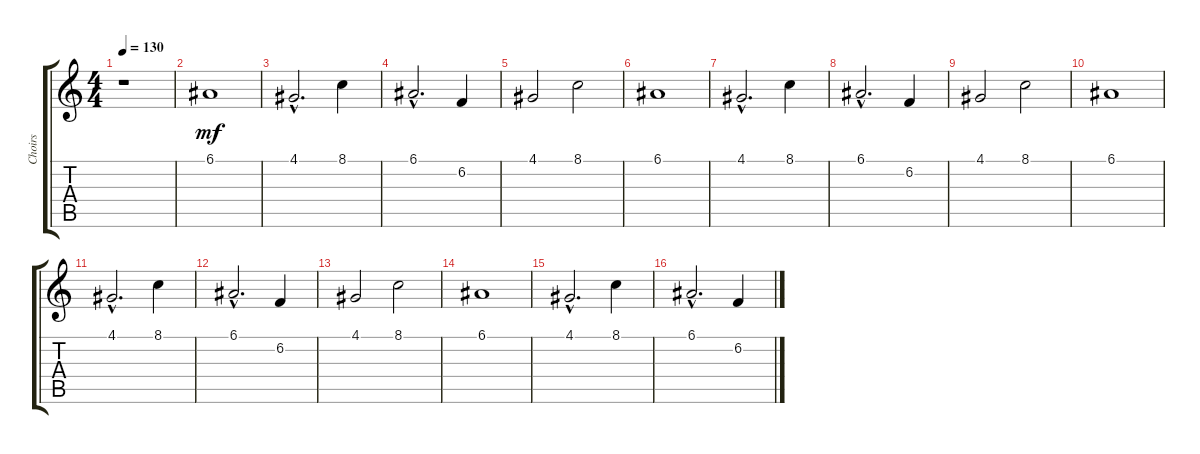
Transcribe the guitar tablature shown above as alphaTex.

\track ("Choirs" "Choirs") {instrument choiraahs}
\staff {score tabs}
\tuning (E4 B3 G3 D3 A2 E2) {hide}
\ts (4 4)
\tempo 130
\clef g2
\ks c
r.1{dy mf instrument choiraahs} |
6.1.1 |
4.1{hac}.2{d} 8.1.4 |
6.1{hac}.2{d} 6.2.4 |
4.1.2 8.1.2 |
6.1.1 |
4.1{hac}.2{d} 8.1.4 |
6.1{hac}.2{d} 6.2.4 |
4.1.2 8.1.2 |
6.1.1 |
4.1{hac}.2{d} 8.1.4 |
6.1{hac}.2{d} 6.2.4 |
4.1.2 8.1.2 |
6.1.1 |
4.1{hac}.2{d} 8.1.4 |
6.1{hac}.2{d} 6.2.4
